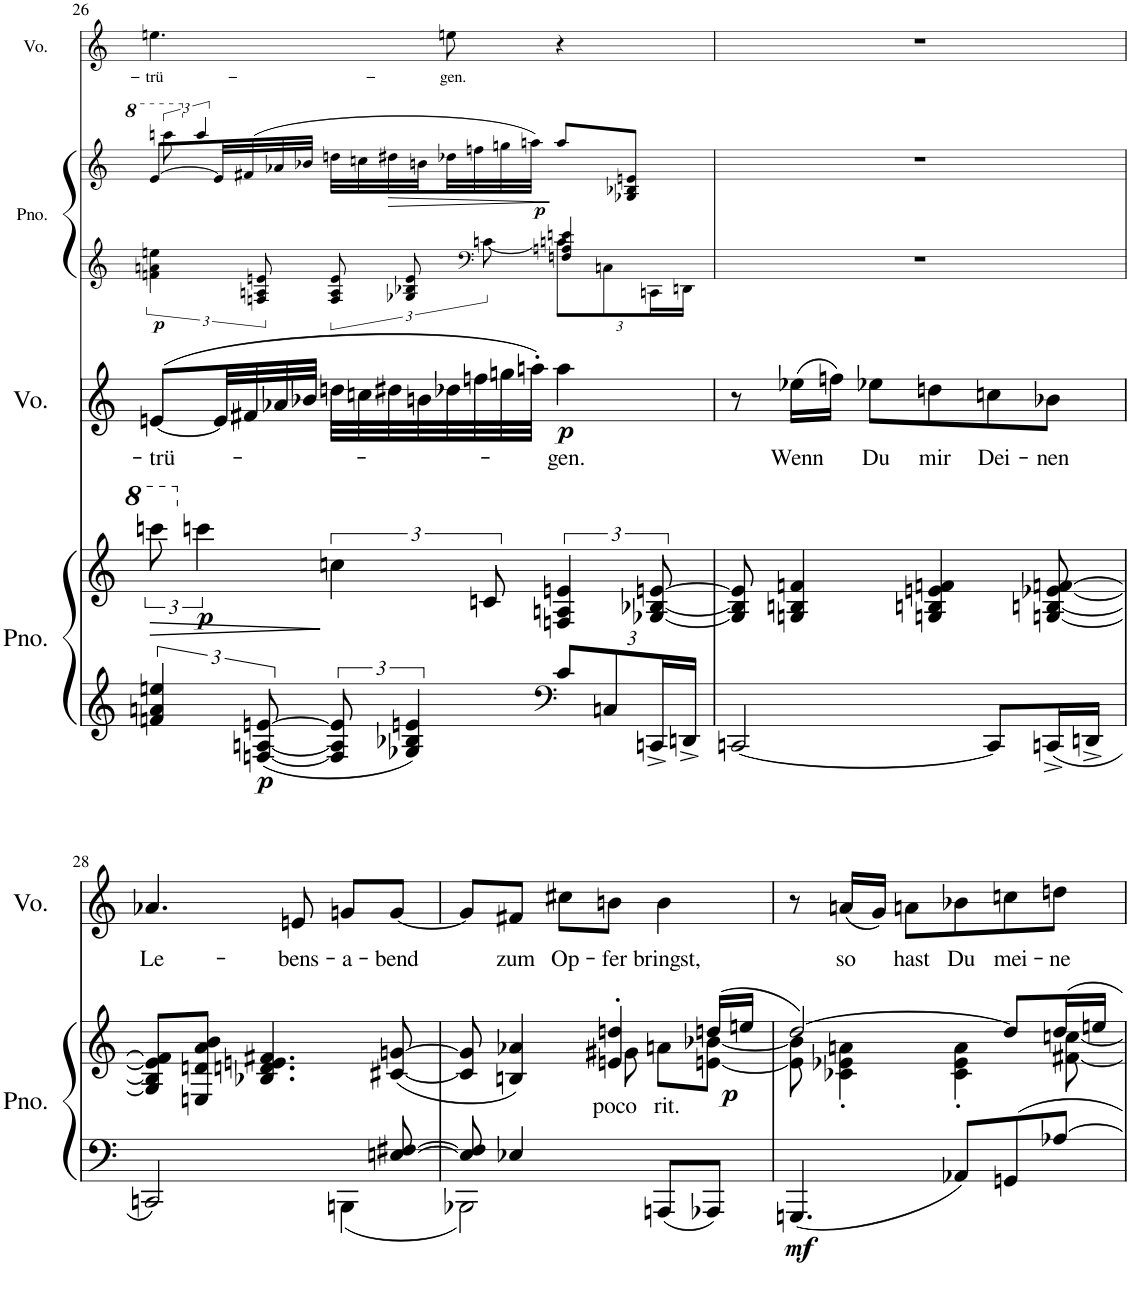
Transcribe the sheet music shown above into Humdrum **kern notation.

**kern	**kern	**text	**dynam	**kern	**text	**dynam	**kern	**kern	**dynam	**kern	**text
*part4	*part4	*part4	*part4	*part3	*part3	*part3	*part2	*part2	*part2	*part1	*part1
*staff6	*staff5	*staff5	*staff5/6	*staff4	*staff4	*staff4	*staff3	*staff2	*staff2/3	*staff1	*staff1
*I"Piano	*	*	*	*I"Voz	*	*	*I"Piano	*	*	*I"Voz	*
*I'Pno.	*	*	*	*I'Vo.	*	*	*I'Pno.	*	*	*I'Vo.	*
!!LO:PB:g=z
*clefG2	*clefG2	*	*	*clefG2	*	*	*clefG2	*clefG2	*	*clefG2	*
*k[]	*k[]	*	*	*k[]	*	*	*k[]	*k[]	*	*k[]	*
*M3/4	*M3/4	*	*	*M3/4	*	*	*M3/4	*M3/4	*	*M3/4	*
=26	=26	=26	=26	=26	=26	=26	=26	=26	=26	=26	=26
!	!	!	!	!	!LO:LY:b	!	!	!	!LO:DY:b=2	!	!LO:LY:b
*	*	*	*	*	*	*	*^	*^	*	*	*
6fn/ 6an/ 6een/	12ccccn\	.	.	([8en/L	-trü-	.	6fn\ 6an\ 6een\	2ryy	[8ee/L	12ccccn\	p	4.een\	-trü-
!	!	!	!LO:DY:b	!	!	!	!	!	!	!	!	!	!
.	6cccn\	.	p	.	.	.	.	.	.	6ccc/	.	.	.
.	.	.	.	32e/LL]	.	.	.	.	32e/LL]	.	.	.	.
.	.	.	.	32f#X/	.	.	.	.	(32f#X/	.	.	.	.
!	!	!	!LO:DY:b=2	!	!	!	!	!	!	!	!	!	!
[12Fn/ [12An/ [12en/	.	.	p	.	.	.	12Fn/ 12An/ 12en/	.	.	.	.	.	.
.	.	.	.	32a-X/	.	.	.	.	32a-X/	.	.	.	.
.	.	.	.	32b-X/JJJ	.	.	.	.	32b-X/JJJ	.	.	.	.
12F/] 12A/] 12e/]	6ccn\	.	.	32ddn\LLL	.	.	12F/ 12A/ 12e/	.	32ddn\LLL	2ryy	.	.	.
.	.	.	.	32ccn\	.	.	.	.	32ccn\	.	.	.	.
!	!	!	!	!	!	!	!	!	!	!	!LO:HP:b	!	!
.	.	.	.	32dd#X\	.	.	.	.	32dd#X\	.	>	.	.
6G-X/ 6B-X/ 6en/	.	.	.	.	.	.	12G-X/ 12B-X/ 12e/	.	.	.	.	.	.
.	.	.	.	32bn\	.	.	.	.	32bn\	.	.	.	.
!	!	!	!	!	!	!	!	!	!	!	!	!	!LO:LY:b
.	.	.	.	32dd-X\	.	.	.	.	32dd-X\	.	.	8een\	-gen.
.	.	.	.	32ffn\	.	.	.	.	32ffn\	.	.	.	.
*	*	*	*	*	*	*	*clefF4	*	*	*	*	*	*
.	12cn/	.	.	.	.	.	[12cn\	.	.	.	.	.	.
.	.	.	.	32ggn\	.	.	.	.	32ggn\	.	.	.	.
!	!	!	!	!	!	!	!	!	!	!	!LO:DY:b	!	!
.	.	.	.	32aan'\JJJ)	.	.	.	.	32aan\JJJ)	.	p	.	.
*clefF4	*	*	*	*	*	*	*	*	*	*	*	*	*
*Xbrackettup	*	*	*	*	*	*	*	*	*	*	*	*	*
!	!	!	!	!	!LO:LY:b	!	!	!	!	!	!	!	!
*	*	*	*	*	*	*	*Xbrackettup	*	*	*	*	*	*
!	!	!	!	!	!	!LO:DY:b	!	!	!	!	!	!	!
12c/L	6Fn/ 6An/ 6en/	.	.	4aa\	-gen.	p	12cn\L]	4Fn/ 4An/ 4en/	8aa/L	.	]	4r	.
12Cn/	.	.	.	.	.	.	12Cn\	.	.	.	.	.	.
.	.	.	.	.	.	.	.	.	8G-X/ 8B-X/ 8en/J	.	.	.	.
24CCn^/L	[12G-X/ [12B-X/ [12en/	.	.	.	.	.	24CCn\L	.	.	.	.	.	.
24DDn^/JJ	.	.	.	.	.	.	24DDn\JJ	.	.	.	.	.	.
*	*	*	*	*	*	*	*v	*v	*	*	*	*	*
*	*	*	*	*	*	*	*	*v	*v	*	*	*
=27	=27	=27	=27	=27	=27	=27	=27	=27	=27	=27	=27
[2CCn/	8G-/] 8B-/] 8e/]	.	.	8r	.	.	2.r	2.r	.	2.r	.
!	!	!	!	!	!LO:LY:b	!	!	!	!	!	!
.	4Gn/ 4Bn/ 4fn/	.	.	(16ee-X\LL	Wenn	.	.	.	.	.	.
.	.	.	.	16ffn\JJ)	.	.	.	.	.	.	.
!	!	!	!	!	!LO:LY:b	!	!	!	!	!	!
.	.	.	.	8ee-X\L	Du	.	.	.	.	.	.
!	!	!	!	!	!LO:LY:b	!	!	!	!	!	!
.	4Gn/ 4Bn/ 4en/ 4fn/	.	.	8ddn\	mir	.	.	.	.	.	.
!	!	!	!	!	!LO:LY:b	!	!	!	!	!	!
8CC/L]	.	.	.	8ccn\	Dei-	.	.	.	.	.	.
!	!	!	!	!	!LO:LY:b	!	!	!	!	!	!
16CCn^/L	[8Gn/ [8Bn/ [8e-X/ [8fn/	.	.	8b-X\J	-nen	.	.	.	.	.	.
16DDn^/JJ	.	.	.	.	.	.	.	.	.	.	.
!!LO:LB:g=z
=28	=28	=28	=28	=28	=28	=28	=28	=28	=28	=28	=28
*^	*	*	*	*	*	*	*	*	*	*	*
!	!	!	!	!	!	!LO:LY:b	!	!	!	!	!	!
2CCn/	2ryy	8G/] 8B/] 8e-/] 8f/]L	.	.	4.a-X/	Le-	.	2.r	2.r	.	2.r	.
.	.	8En/ 8dn/ 8a/ 8b/J	.	.	.	.	.	.	.	.	.	.
.	.	4.B-X/ 4.dn/ 4.en/ 4.f#X/	.	.	.	.	.	.	.	.	.	.
!	!	!	!	!	!	!LO:LY:b	!	!	!	!	!	!
.	.	.	.	.	8en/	-bens-	.	.	.	.	.	.
!	!	!	!	!	!	!LO:LY:b	!	!	!	!	!	!
8ryy	4BBBn\	.	.	.	8gn/L	-a-	.	.	.	.	.	.
!	!	!	!	!	!	!LO:LY:b	!	!	!	!	!	!
[8En/ [8F#X/	.	([8c#X/ [8gn/	.	.	[8g/J	-bend	.	.	.	.	.	.
=29	=29	=29	=29	=29	=29	=29	=29	=29	=29	=29	=29	=29
*	*	*^	*	*	*	*	*	*	*	*	*	*
8E/] 8F#/]	2BBB-X\	8c#/] 8g/]	4.ryy	.	.	8g/L]	.	.	2.r	2.r	.	2.r	.
!	!	!	!	!	!	!	!LO:LY:b	!	!	!	!	!	!
4E-X/	.	4Bn/ 4a-X/)	.	.	.	8f#X/J	zum	.	.	.	.	.	.
!	!	!	!	!	!	!	!LO:LY:b	!	!	!	!	!	!
.	.	.	.	.	.	8cc#X\L	Op-	.	.	.	.	.	.
!	!	!	!	!LO:LY:b	!	!	!LO:LY:b	!	!	!	!	!	!
8ryy	.	4en/' 4ddn/'	8g#X\	poco	.	8bn\J	-fer	.	.	.	.	.	.
!	!	!	!	!LO:LY:b	!	!	!LO:LY:b	!	!	!	!	!	!
8AAAn/L	4ryy	.	8an\L	rit.	.	4b\	bringst,	.	.	.	.	.	.
!	!	!	!	!	!LO:DY:b	!	!	!	!	!	!	!	!
8AAA-X/J	.	(16ddn/LL	[8en\ [8b-X\J	.	p	.	.	.	.	.	.	.	.
.	.	16een/JJ	.	.	.	.	.	.	.	.	.	.	.
*v	*v	*	*	*	*	*	*	*	*	*	*	*	*
=30	=30	=30	=30	=30	=30	=30	=30	=30	=30	=30	=30	=30
!	!	!	!	!LO:DY:b=2	!	!	!	!	!	!	!	!
4.GGGn/	[2dd/)	8e\] 8b-\]	.	mf	8r	.	.	2.r	2.r	.	2.r	.
!	!	!	!	!	!	!LO:LY:b	!	!	!	!	!	!
.	.	4c-X\' 4e-X\' 4an\'	.	.	(16an/LL	so	.	.	.	.	.	.
.	.	.	.	.	16g/JJ)	.	.	.	.	.	.	.
!	!	!	!	!	!	!LO:LY:b	!	!	!	!	!	!
.	.	.	.	.	8an\L	hast	.	.	.	.	.	.
!	!	!	!	!	!	!LO:LY:b	!	!	!	!	!	!
8AA-X/L	.	4c-\' 4e-\' 4a\'	.	.	8b-X\	Du	.	.	.	.	.	.
!	!	!	!	!	!	!LO:LY:b	!	!	!	!	!	!
8GGn/	8dd/L]	.	.	.	8ccn\	mei-	.	.	.	.	.	.
!	!	!	!	!	!	!LO:LY:b	!	!	!	!	!	!
[8A-X/J	16dd/L	[8f#X\ [8ccn\	.	.	8ddn\J	-ne	.	.	.	.	.	.
.	16een/JJ	.	.	.	.	.	.	.	.	.	.	.
*	*v	*v	*	*	*	*	*	*	*	*	*	*
=	=	=	=	=	=	=	=	=	=	=	=
*-	*-	*-	*-	*-	*-	*-	*-	*-	*-	*-	*-
